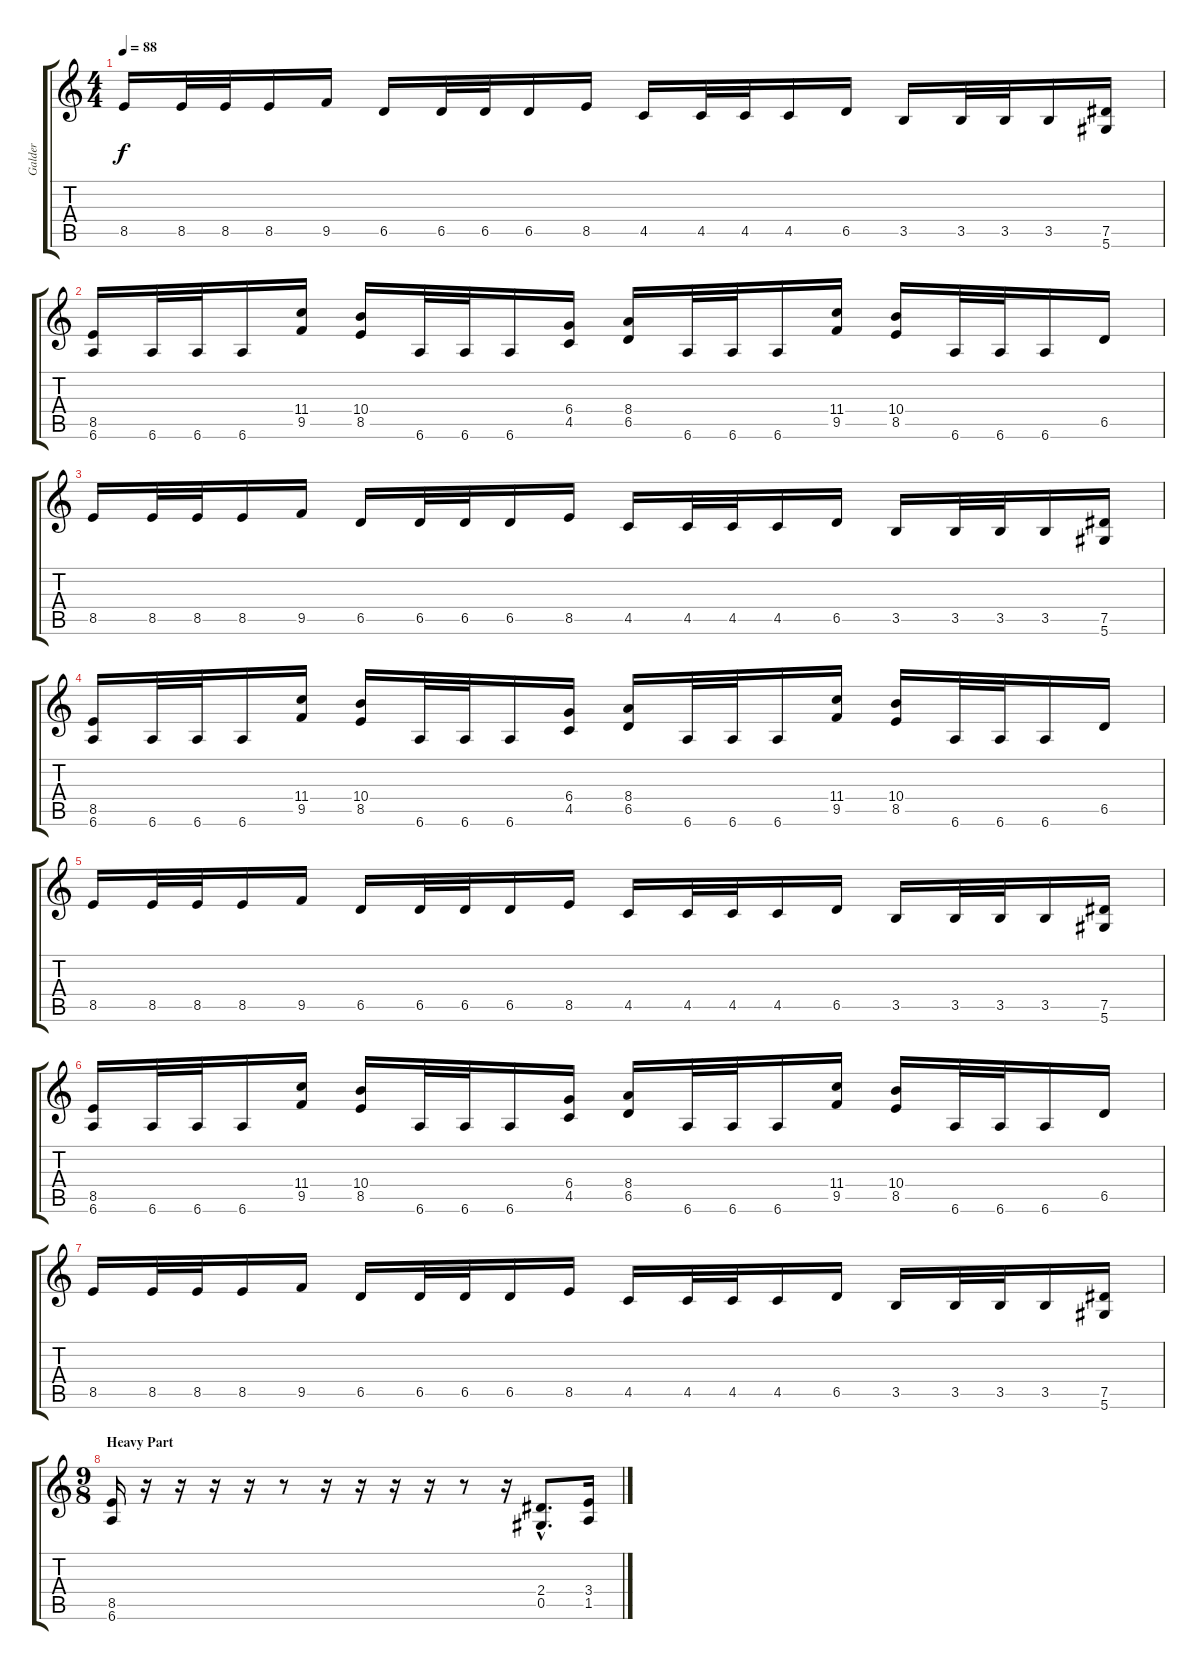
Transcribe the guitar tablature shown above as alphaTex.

\track ("Galder" "Galder") {instrument distortionguitar}
\staff {score tabs}
\tuning (Eb4 Bb3 Gb3 Db3 Ab2 Eb2) {hide}
\ts (4 4)
\tempo 88
\clef g2
\ks c
8.5.16{dy f} 8.5.32 8.5.32 8.5.16 9.5.16 6.5.16 6.5.32 6.5.32 6.5.16 8.5.16 4.5.16 4.5.32 4.5.32 4.5.16 6.5.16 3.5.16 3.5.32 3.5.32 3.5.16 (7.5 5.6).16 |
(8.5 6.6).16 6.6.32 6.6.32 6.6.16 (11.4 9.5).16 (10.4 8.5).16 6.6.32 6.6.32 6.6.16 (6.4 4.5).16 (8.4 6.5).16 6.6.32 6.6.32 6.6.16 (11.4 9.5).16 (10.4 8.5).16 6.6.32 6.6.32 6.6.16 6.5.16 |
8.5.16 8.5.32 8.5.32 8.5.16 9.5.16 6.5.16 6.5.32 6.5.32 6.5.16 8.5.16 4.5.16 4.5.32 4.5.32 4.5.16 6.5.16 3.5.16 3.5.32 3.5.32 3.5.16 (7.5 5.6).16 |
(8.5 6.6).16 6.6.32 6.6.32 6.6.16 (11.4 9.5).16 (10.4 8.5).16 6.6.32 6.6.32 6.6.16 (6.4 4.5).16 (8.4 6.5).16 6.6.32 6.6.32 6.6.16 (11.4 9.5).16 (10.4 8.5).16 6.6.32 6.6.32 6.6.16 6.5.16 |
8.5.16 8.5.32 8.5.32 8.5.16 9.5.16 6.5.16 6.5.32 6.5.32 6.5.16 8.5.16 4.5.16 4.5.32 4.5.32 4.5.16 6.5.16 3.5.16 3.5.32 3.5.32 3.5.16 (7.5 5.6).16 |
(8.5 6.6).16 6.6.32 6.6.32 6.6.16 (11.4 9.5).16 (10.4 8.5).16 6.6.32 6.6.32 6.6.16 (6.4 4.5).16 (8.4 6.5).16 6.6.32 6.6.32 6.6.16 (11.4 9.5).16 (10.4 8.5).16 6.6.32 6.6.32 6.6.16 6.5.16 |
8.5.16 8.5.32 8.5.32 8.5.16 9.5.16 6.5.16 6.5.32 6.5.32 6.5.16 8.5.16 4.5.16 4.5.32 4.5.32 4.5.16 6.5.16 3.5.16 3.5.32 3.5.32 3.5.16 (7.5 5.6).16 |
\ts (9 8)
\section ("" "Heavy Part")
(8.5 6.6).16 r.16 r.16 r.16 r.16 r.8 r.16 r.16 r.16 r.16 r.8 r.16 (2.4{hac} 0.5{hac}).8{d} (3.4 1.5).16
